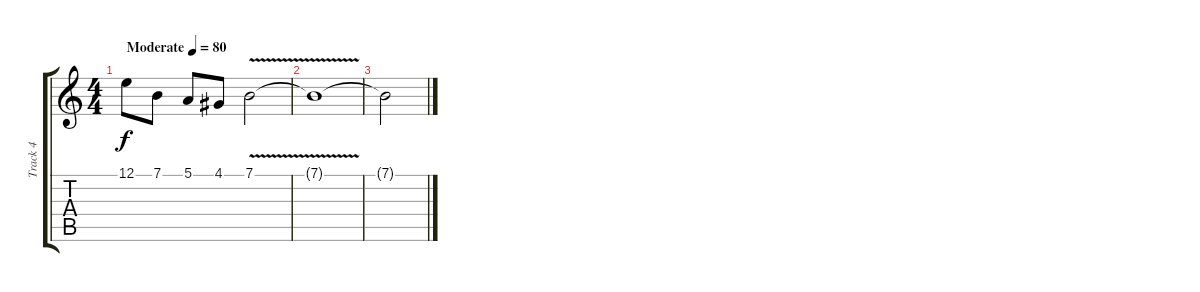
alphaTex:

\track ("Track 4" "Track 4") {instrument viola}
\staff {score tabs}
\tuning (E4 B3 G3 D3 A2 E2) {hide}
\ts (4 4)
\tempo (80 "Moderate")
\clef g2
\ks c
12.1.8{dy f instrument viola} 7.1.8 5.1.8 4.1.8 7.1{v}.2 |
7.1{t}.1 |
7.1{t}.2
